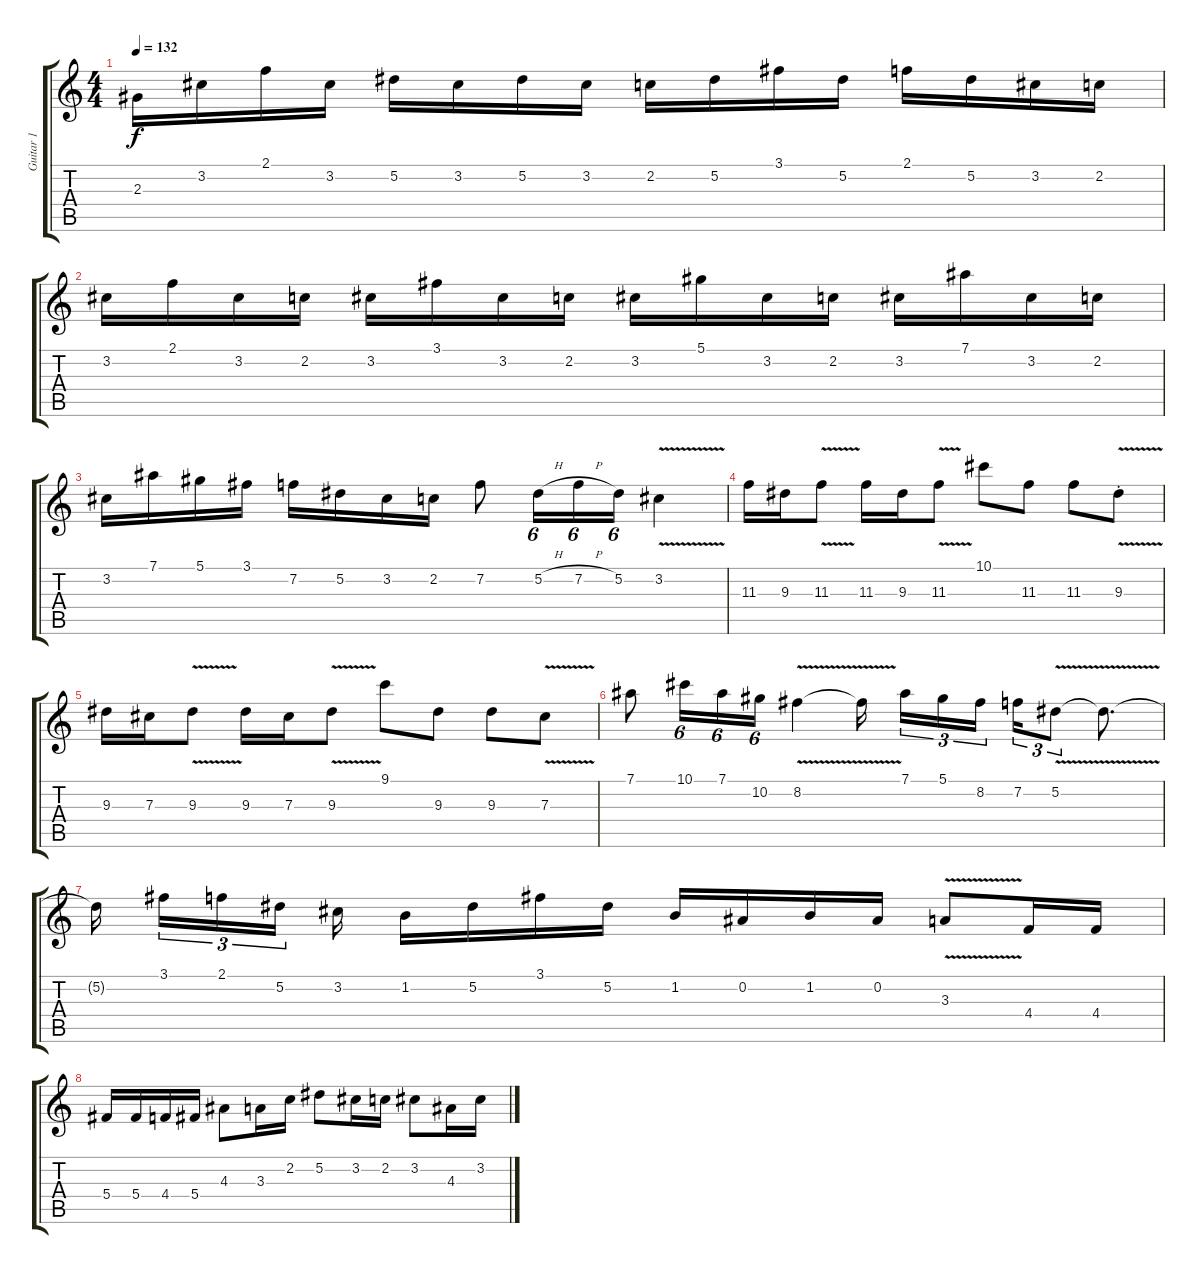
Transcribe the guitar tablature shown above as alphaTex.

\track ("Guitar 1" "Guitar 1") {instrument overdrivenguitar}
\staff {score tabs}
\tuning (Eb4 Bb3 Gb3 Db3 Ab2 Eb2) {hide}
\ts (4 4)
\tempo 132
\clef g2
\ks c
2.3.16{dy f} 3.2.16 2.1.16 3.2.16 5.2.16 3.2.16 5.2.16 3.2.16 2.2.16 5.2.16 3.1.16 5.2.16 2.1.16 5.2.16 3.2.16 2.2.16 |
3.2.16 2.1.16 3.2.16 2.2.16 3.2.16 3.1.16 3.2.16 2.2.16 3.2.16 5.1.16 3.2.16 2.2.16 3.2.16 7.1.16 3.2.16 2.2.16 |
3.2.16 7.1.16 5.1.16 3.1.16 7.2.16 5.2.16 3.2.16 2.2.16 7.2.8 5.2{h}.16{tu (6 4)} 7.2{h}.16{tu (6 4)} 5.2.16{tu (6 4)} 3.2{v}.4 |
11.3.16 9.3.16 11.3{v}.8 11.3.16 9.3.16 11.3{v}.8 10.1.8 11.3.8 11.3.8 9.3{v st}.8 |
9.3.16 7.3.16 9.3{v}.8 9.3.16 7.3.16 9.3{v}.8 9.1.8 9.3.8 9.3.8 7.3{v}.8 |
7.1.8 10.1.16{tu (6 4)} 7.1.16{tu (6 4)} 10.2.16{tu (6 4)} 8.2{v}.4 8.2{t}.16{beam splitsecondary} 7.1.16{tu (3 2)} 5.1.16{tu (3 2)} 8.2.16{tu (3 2) beam splitsecondary} 7.2.16{tu (3 2)} 5.2{v}.8{tu (3 2)} 5.2{t}.8{d} |
5.2{t}.16{beam splitsecondary} 3.1.16{tu (3 2)} 2.1.16{tu (3 2)} 5.2.16{tu (3 2) beam splitsecondary} 3.2.16 1.2.16 5.2.16 3.1.16 5.2.16 1.2.16 0.2.16 1.2.16 0.2.16 3.3{v}.8 4.4.16 4.4.16 |
5.4.16 5.4.16 4.4.16 5.4.16 4.3.8 3.3.16 2.2.16 5.2.8 3.2.16 2.2.16 3.2.8 4.3.16 3.2.16
